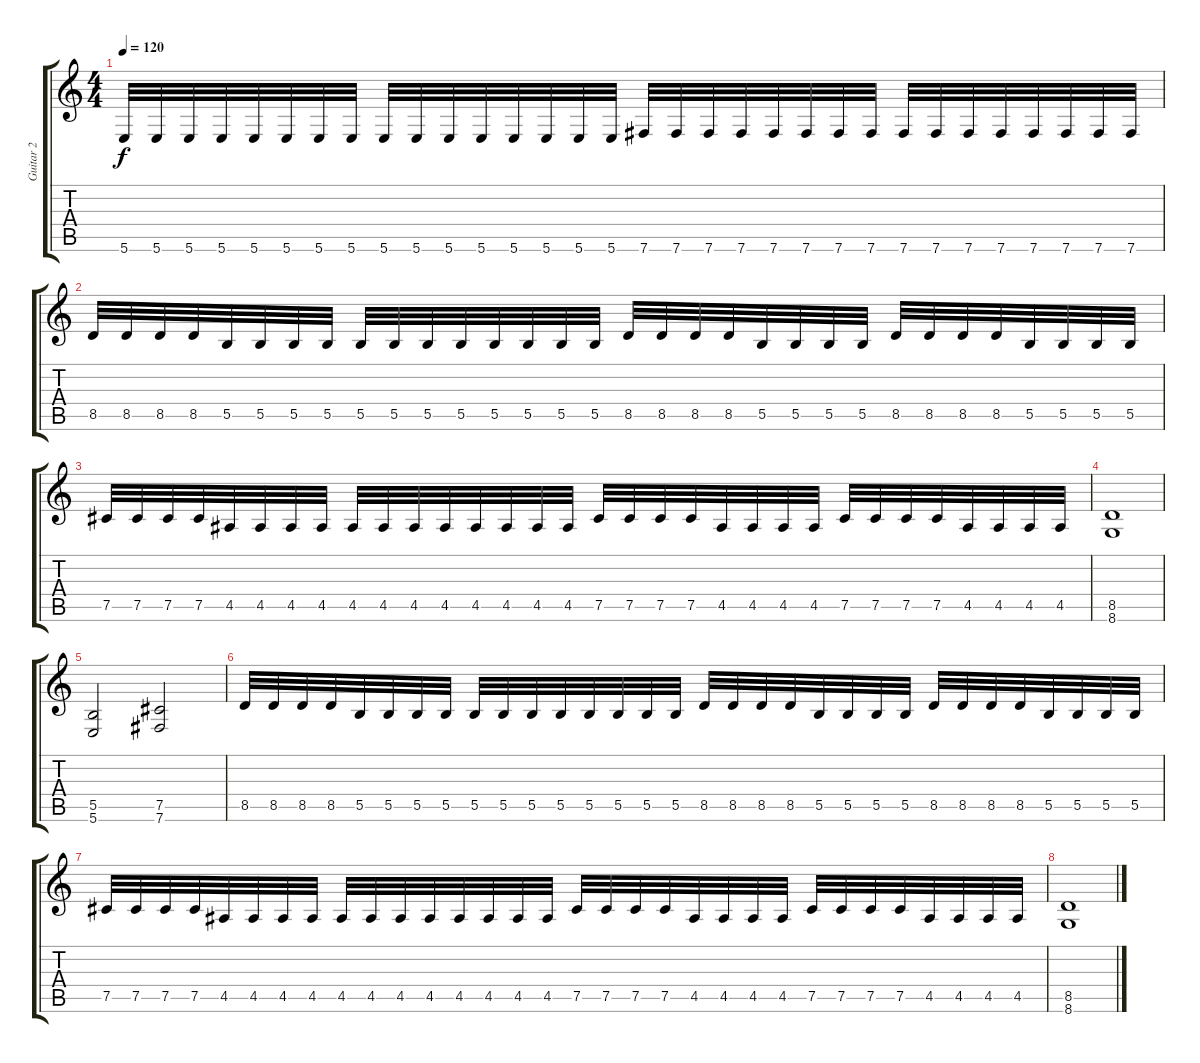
\track ("Guitar 2" "Guitar 2") {instrument distortionguitar}
\staff {score tabs}
\tuning (Db4 Ab3 E3 B2 Gb2 B1) {hide}
\ts (4 4)
\tempo 120
\clef g2
\ks c
5.6.32{dy f} 5.6.32 5.6.32 5.6.32 5.6.32 5.6.32 5.6.32 5.6.32 5.6.32 5.6.32 5.6.32 5.6.32 5.6.32 5.6.32 5.6.32 5.6.32 7.6.32 7.6.32 7.6.32 7.6.32 7.6.32 7.6.32 7.6.32 7.6.32 7.6.32 7.6.32 7.6.32 7.6.32 7.6.32 7.6.32 7.6.32 7.6.32 |
8.5.32 8.5.32 8.5.32 8.5.32 5.5.32 5.5.32 5.5.32 5.5.32 5.5.32 5.5.32 5.5.32 5.5.32 5.5.32 5.5.32 5.5.32 5.5.32 8.5.32 8.5.32 8.5.32 8.5.32 5.5.32 5.5.32 5.5.32 5.5.32 8.5.32 8.5.32 8.5.32 8.5.32 5.5.32 5.5.32 5.5.32 5.5.32 |
7.5.32 7.5.32 7.5.32 7.5.32 4.5.32 4.5.32 4.5.32 4.5.32 4.5.32 4.5.32 4.5.32 4.5.32 4.5.32 4.5.32 4.5.32 4.5.32 7.5.32 7.5.32 7.5.32 7.5.32 4.5.32 4.5.32 4.5.32 4.5.32 7.5.32 7.5.32 7.5.32 7.5.32 4.5.32 4.5.32 4.5.32 4.5.32 |
(8.5 8.6).1 |
(5.5 5.6).2 (7.5 7.6).2 |
8.5.32 8.5.32 8.5.32 8.5.32 5.5.32 5.5.32 5.5.32 5.5.32 5.5.32 5.5.32 5.5.32 5.5.32 5.5.32 5.5.32 5.5.32 5.5.32 8.5.32 8.5.32 8.5.32 8.5.32 5.5.32 5.5.32 5.5.32 5.5.32 8.5.32 8.5.32 8.5.32 8.5.32 5.5.32 5.5.32 5.5.32 5.5.32 |
7.5.32 7.5.32 7.5.32 7.5.32 4.5.32 4.5.32 4.5.32 4.5.32 4.5.32 4.5.32 4.5.32 4.5.32 4.5.32 4.5.32 4.5.32 4.5.32 7.5.32 7.5.32 7.5.32 7.5.32 4.5.32 4.5.32 4.5.32 4.5.32 7.5.32 7.5.32 7.5.32 7.5.32 4.5.32 4.5.32 4.5.32 4.5.32 |
(8.5 8.6).1
